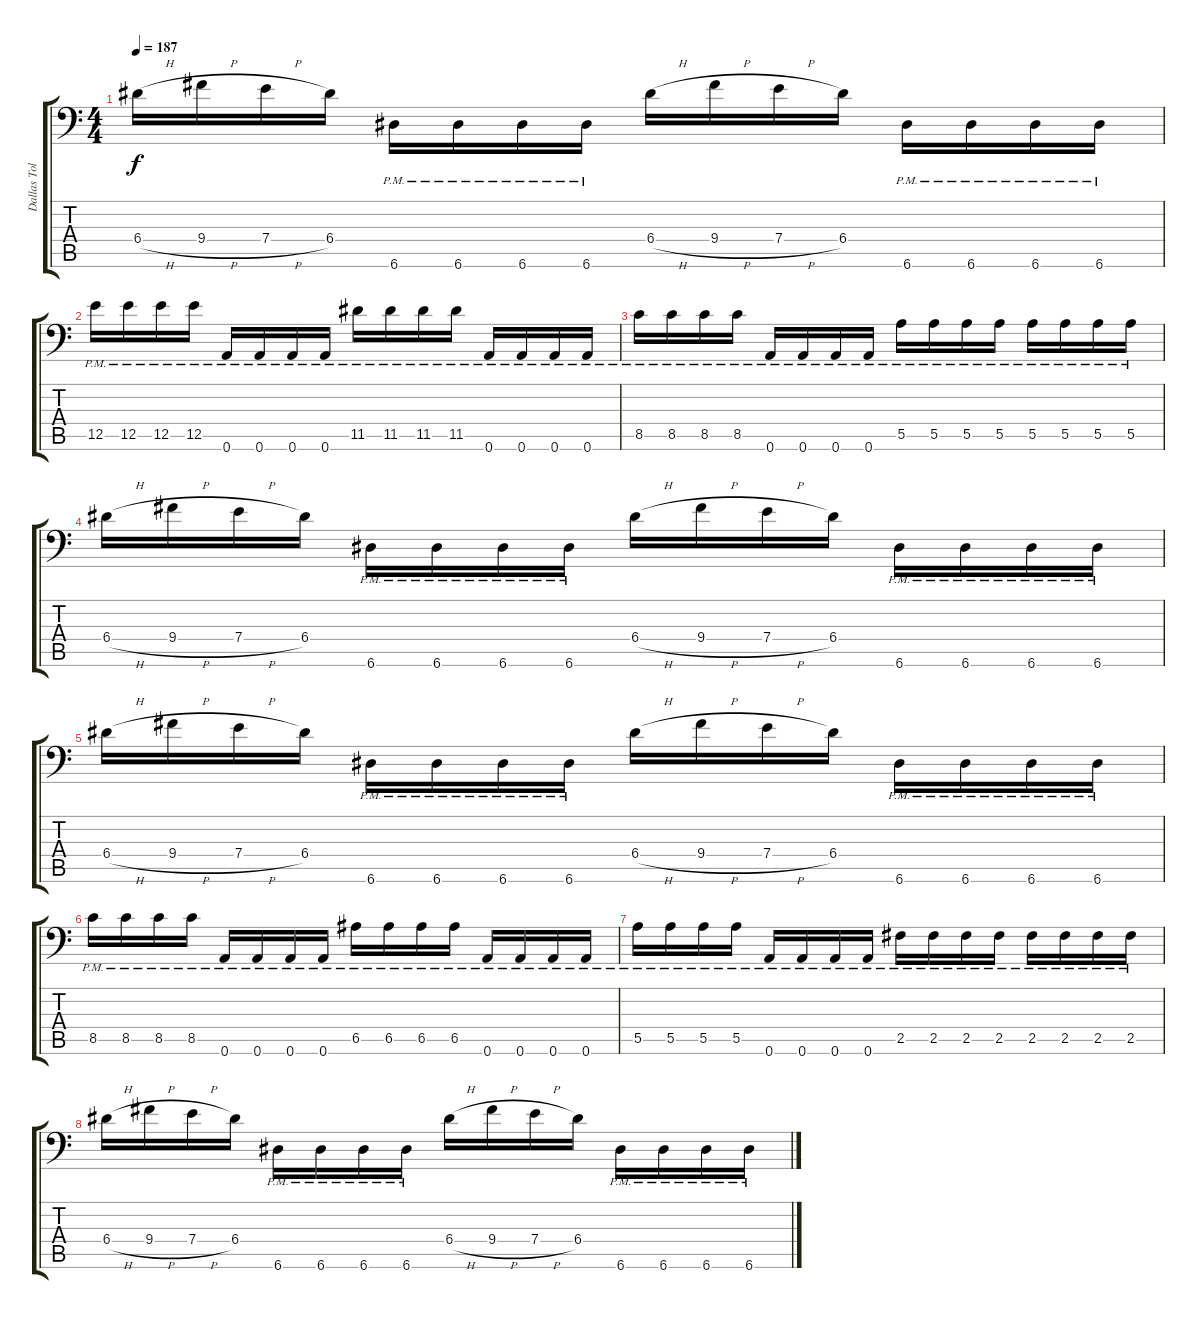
\track ("Dallas Toler-Wade" "Dallas Tol") {instrument distortionguitar}
\staff {score tabs}
\tuning (B3 Gb3 D3 A2 E2 A1) {hide}
\ts (4 4)
\tempo 187
\clef f4
\ks c
6.4{h}.16{dy f} 9.4{h}.16 7.4{h}.16 6.4.16 6.6{pm}.16 6.6{pm}.16 6.6{pm}.16 6.6{pm}.16 6.4{h}.16 9.4{h}.16 7.4{h}.16 6.4.16 6.6{pm}.16 6.6{pm}.16 6.6{pm}.16 6.6{pm}.16 |
12.5{pm}.16 12.5{pm}.16 12.5{pm}.16 12.5{pm}.16 0.6{pm}.16 0.6{pm}.16 0.6{pm}.16 0.6{pm}.16 11.5{pm}.16 11.5{pm}.16 11.5{pm}.16 11.5{pm}.16 0.6{pm}.16 0.6{pm}.16 0.6{pm}.16 0.6{pm}.16 |
8.5{pm}.16 8.5{pm}.16 8.5{pm}.16 8.5{pm}.16 0.6{pm}.16 0.6{pm}.16 0.6{pm}.16 0.6{pm}.16 5.5{pm}.16 5.5{pm}.16 5.5{pm}.16 5.5{pm}.16 5.5{pm}.16 5.5{pm}.16 5.5{pm}.16 5.5{pm}.16 |
6.4{h}.16 9.4{h}.16 7.4{h}.16 6.4.16 6.6{pm}.16 6.6{pm}.16 6.6{pm}.16 6.6{pm}.16 6.4{h}.16 9.4{h}.16 7.4{h}.16 6.4.16 6.6{pm}.16 6.6{pm}.16 6.6{pm}.16 6.6{pm}.16 |
6.4{h}.16 9.4{h}.16 7.4{h}.16 6.4.16 6.6{pm}.16 6.6{pm}.16 6.6{pm}.16 6.6{pm}.16 6.4{h}.16 9.4{h}.16 7.4{h}.16 6.4.16 6.6{pm}.16 6.6{pm}.16 6.6{pm}.16 6.6{pm}.16 |
8.5{pm}.16 8.5{pm}.16 8.5{pm}.16 8.5{pm}.16 0.6{pm}.16 0.6{pm}.16 0.6{pm}.16 0.6{pm}.16 6.5{pm}.16 6.5{pm}.16 6.5{pm}.16 6.5{pm}.16 0.6{pm}.16 0.6{pm}.16 0.6{pm}.16 0.6{pm}.16 |
5.5{pm}.16 5.5{pm}.16 5.5{pm}.16 5.5{pm}.16 0.6{pm}.16 0.6{pm}.16 0.6{pm}.16 0.6{pm}.16 2.5{pm}.16 2.5{pm}.16 2.5{pm}.16 2.5{pm}.16 2.5{pm}.16 2.5{pm}.16 2.5{pm}.16 2.5{pm}.16 |
6.4{h}.16 9.4{h}.16 7.4{h}.16 6.4.16 6.6{pm}.16 6.6{pm}.16 6.6{pm}.16 6.6{pm}.16 6.4{h}.16 9.4{h}.16 7.4{h}.16 6.4.16 6.6{pm}.16 6.6{pm}.16 6.6{pm}.16 6.6{pm}.16
